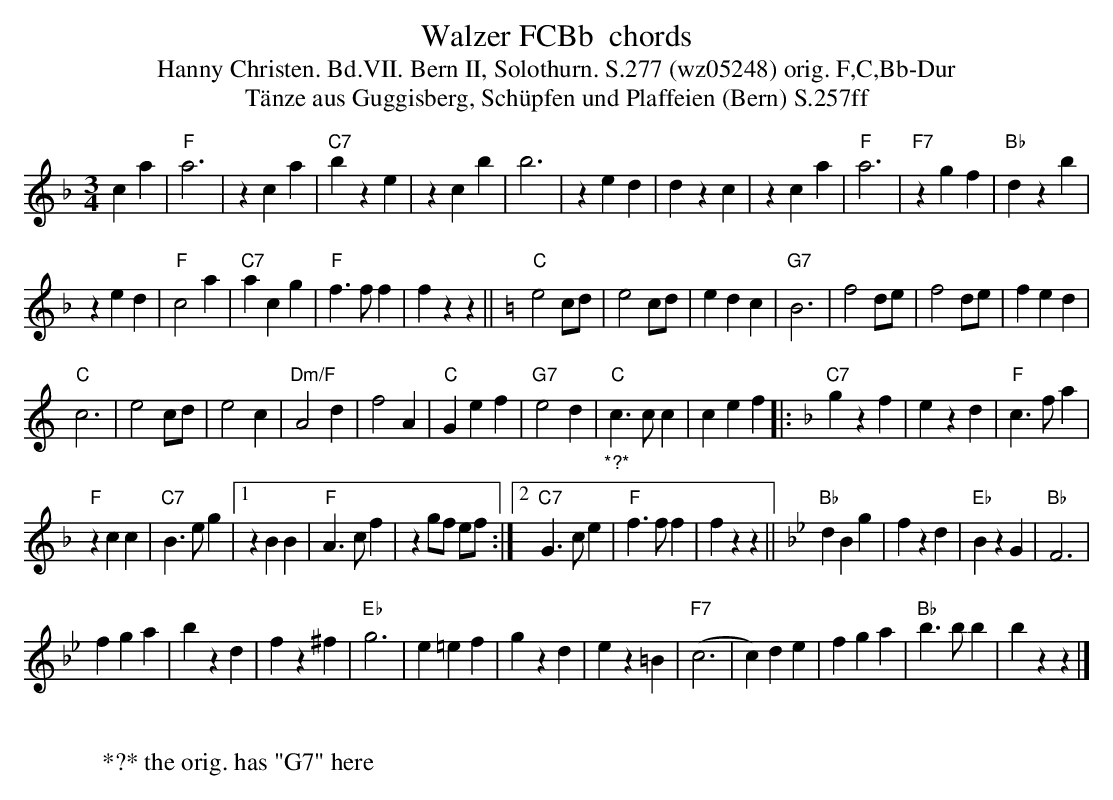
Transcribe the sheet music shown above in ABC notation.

X:1
T: Walzer FCBb  chords
T:Hanny Christen. Bd.VII. Bern II, Solothurn. S.277 (wz05248) orig. F,C,Bb-Dur
T: T\"anze aus Guggisberg, Sch\"upfen und Plaffeien (Bern) S.257ff
M:3/4
L:1/4
K:F %%MIDI gchordon
ca | "F"a3 | zca | "C7"bze | zcb | b3 | zed | dzc | zca | "F"a3 | "F7"zgf | "Bb"dzb |
zed | "F"c2a | "C7"acg | "F"f>ff | fzz || [K:C] "C"e2 c/d/ | e2 c/d/ | edc | "G7"B3 | f2d/e/ | f2 d/e/ | fed |
"C"c3 | e2 c/d/ | e2c | "Dm/F"A2d | f2A | "C"Gef | "G7"e2d | "C" "_*?*"c>cc | cef |: [K:F] "C7"gzf | ezd | "F"c>fa |
"F"zcc | "C7"B>eg |1 zBB | "F"A>cf | zg/f/ e/f/ :|2 "C7"G>ce | "F"f>ff | fzz || [K:Bb] "Bb"dBg | fzd | "Eb"BzG | "Bb"F3 |
fga | bzd | fz^f | "Eb"g3 | e=ef | gzd | ez=B | "F7"(c3 | c)de | fga | "Bb"b>bb | bzz |]
W:
W: *?* the orig. has "G7" here
